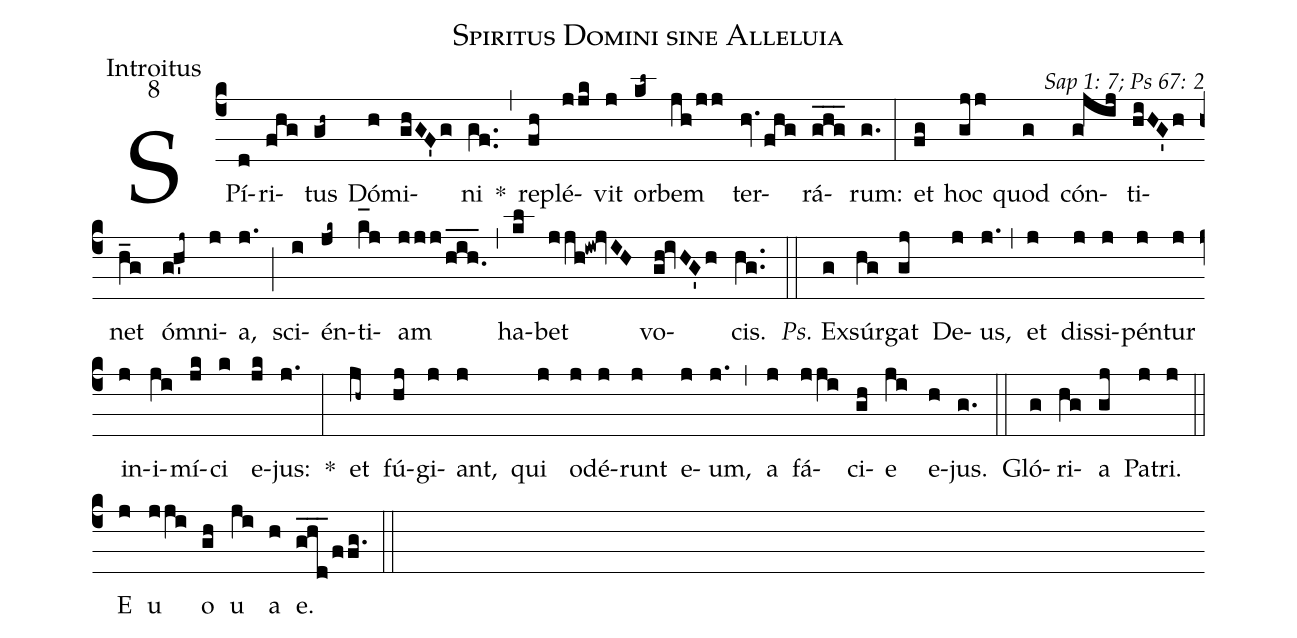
name: Spiritus Domini sine Alleluia;
office-part: Introitus;
mode: 8;
commentary: Sap 1: 7; Ps 67: 2;
%%
(c4) SPí(d)ri(fhg)tus(gh~) Dó(h)mi(ghGF'g)ni(gf..) *(,) re(fh)plé(jjk)vit(j) or(kl~)bem(jh/jj) ter(hv.fhg)rá(ghg___)rum:(g.) (:)
et(fg) hoc(gjj) quod(g) cón(g!jij)ti(hiHG'h)net(h_g) óm(gh'j~)ni(j)a,(j.) (;) sci(i)én(jk~)ti(k_[hl:1]j)am(jjj/h_i_h._) (,) ha(kl)bet(jjh!iw!jvIH) vo(gh!ivHG'h)cis.(hg..) (::)
<i>Ps.</i> Ex(g)súr(hg)gat(gj) De(j)us,(j.) (,) et(j) dis(j)si(j)pén(j)tur(j) in(j)i(ji)mí(jk)ci(k) e(jk)jus:(j.) *(:)
et(jh~) fú(hj)gi(j)ant,(j) qui(j) o(j)dé(j)runt(j) e(j)um,(j.) (,) a(j) fá(jji)ci(gh)e(ji) e(h)jus.(g.) (::)
Gló(g)ri(hg)a(gj) Pa(j)tri.(j) (::)
<eu>E(j) u(jji) o(gh) u(ji) a(h) e.</eu>(ghd___/ffg.) (::)
